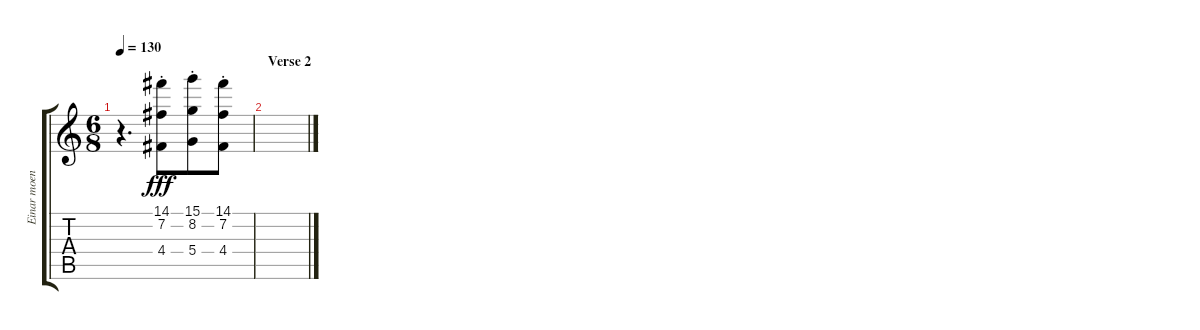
\track ("Einar moen (high)" "Einar moen") {instrument stringensemble1}
\staff {score tabs}
\tuning (E5 B4 G4 D4 A3 E3) {hide}
\ts (6 8)
\tempo 130
\clef g2
\ks c
r.4{d dy f} (14.1{st} 7.2{st} 4.4{st}).8{dy fff} (15.1{st} 8.2{st} 5.4{st}).8 (14.1{st} 7.2{st} 4.4{st}).8 |
\section ("" "Verse 2")
